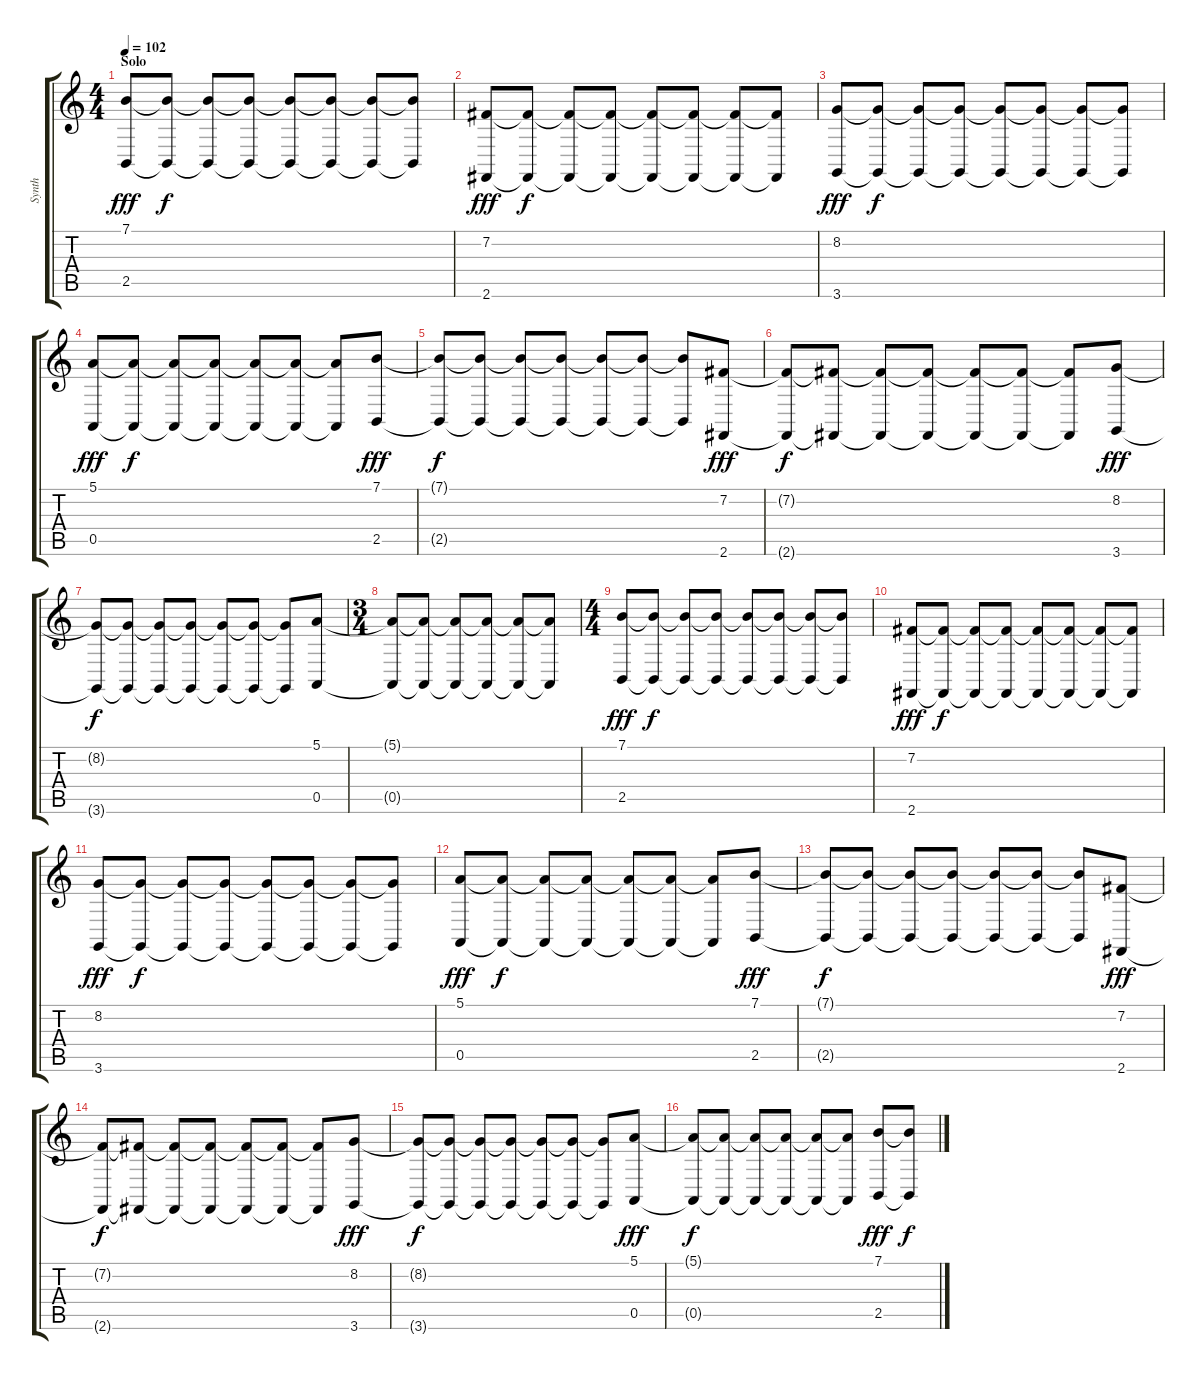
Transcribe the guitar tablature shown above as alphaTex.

\track ("Synth" "Synth") {instrument lead2sawtooth}
\staff {score tabs}
\tuning (E4 B3 G3 D3 A2 E2) {hide}
\ts (4 4)
\section ("" "Solo")
\tempo 102
\clef g2
\ks c
(7.1 2.5).8{dy fff} (7.1{t} 2.5{t}).8{dy f} (7.1{t} 2.5{t}).8 (7.1{t} 2.5{t}).8 (7.1{t} 2.5{t}).8 (7.1{t} 2.5{t}).8 (7.1{t} 2.5{t}).8 (7.1{t} 2.5{t}).8 |
(7.2 2.6).8{dy fff} (7.2{t} 2.6{t}).8{dy f} (7.2{t} 2.6{t}).8 (7.2{t} 2.6{t}).8 (7.2{t} 2.6{t}).8 (7.2{t} 2.6{t}).8 (7.2{t} 2.6{t}).8 (7.2{t} 2.6{t}).8 |
(8.2 3.6).8{dy fff} (8.2{t} 3.6{t}).8{dy f} (8.2{t} 3.6{t}).8 (8.2{t} 3.6{t}).8 (8.2{t} 3.6{t}).8 (8.2{t} 3.6{t}).8 (8.2{t} 3.6{t}).8 (8.2{t} 3.6{t}).8 |
(5.1 0.5).8{dy fff} (5.1{t} 0.5{t}).8{dy f} (5.1{t} 0.5{t}).8 (5.1{t} 0.5{t}).8 (5.1{t} 0.5{t}).8 (5.1{t} 0.5{t}).8 (5.1{t} 0.5{t}).8 (7.1 2.5).8{dy fff} |
(7.1{t} 2.5{t}).8{dy f} (7.1{t} 2.5{t}).8 (7.1{t} 2.5{t}).8 (7.1{t} 2.5{t}).8 (7.1{t} 2.5{t}).8 (7.1{t} 2.5{t}).8 (7.1{t} 2.5{t}).8 (7.2 2.6).8{dy fff} |
(7.2{t} 2.6{t}).8{dy f} (7.2{t} 2.6{t}).8 (7.2{t} 2.6{t}).8 (7.2{t} 2.6{t}).8 (7.2{t} 2.6{t}).8 (7.2{t} 2.6{t}).8 (7.2{t} 2.6{t}).8 (8.2 3.6).8{dy fff} |
(8.2{t} 3.6{t}).8{dy f} (8.2{t} 3.6{t}).8 (8.2{t} 3.6{t}).8 (8.2{t} 3.6{t}).8 (8.2{t} 3.6{t}).8 (8.2{t} 3.6{t}).8 (8.2{t} 3.6{t}).8 (5.1 0.5).8 |
\ts (3 4)
(5.1{t} 0.5{t}).8 (5.1{t} 0.5{t}).8 (5.1{t} 0.5{t}).8 (5.1{t} 0.5{t}).8 (5.1{t} 0.5{t}).8 (5.1{t} 0.5{t}).8 |
\ts (4 4)
(7.1 2.5).8{dy fff} (7.1{t} 2.5{t}).8{dy f} (7.1{t} 2.5{t}).8 (7.1{t} 2.5{t}).8 (7.1{t} 2.5{t}).8 (7.1{t} 2.5{t}).8 (7.1{t} 2.5{t}).8 (7.1{t} 2.5{t}).8 |
(7.2 2.6).8{dy fff} (7.2{t} 2.6{t}).8{dy f} (7.2{t} 2.6{t}).8 (7.2{t} 2.6{t}).8 (7.2{t} 2.6{t}).8 (7.2{t} 2.6{t}).8 (7.2{t} 2.6{t}).8 (7.2{t} 2.6{t}).8 |
(8.2 3.6).8{dy fff} (8.2{t} 3.6{t}).8{dy f} (8.2{t} 3.6{t}).8 (8.2{t} 3.6{t}).8 (8.2{t} 3.6{t}).8 (8.2{t} 3.6{t}).8 (8.2{t} 3.6{t}).8 (8.2{t} 3.6{t}).8 |
(5.1 0.5).8{dy fff} (5.1{t} 0.5{t}).8{dy f} (5.1{t} 0.5{t}).8 (5.1{t} 0.5{t}).8 (5.1{t} 0.5{t}).8 (5.1{t} 0.5{t}).8 (5.1{t} 0.5{t}).8 (7.1 2.5).8{dy fff instrument lead2sawtooth} |
(7.1{t} 2.5{t}).8{dy f} (7.1{t} 2.5{t}).8 (7.1{t} 2.5{t}).8 (7.1{t} 2.5{t}).8 (7.1{t} 2.5{t}).8 (7.1{t} 2.5{t}).8 (7.1{t} 2.5{t}).8 (7.2 2.6).8{dy fff} |
(7.2{t} 2.6{t}).8{dy f} (7.2{t} 2.6{t}).8 (7.2{t} 2.6{t}).8 (7.2{t} 2.6{t}).8 (7.2{t} 2.6{t}).8 (7.2{t} 2.6{t}).8 (7.2{t} 2.6{t}).8 (8.2 3.6).8{dy fff} |
(8.2{t} 3.6{t}).8{dy f} (8.2{t} 3.6{t}).8 (8.2{t} 3.6{t}).8 (8.2{t} 3.6{t}).8 (8.2{t} 3.6{t}).8 (8.2{t} 3.6{t}).8 (8.2{t} 3.6{t}).8 (5.1 0.5).8{dy fff} |
(5.1{t} 0.5{t}).8{dy f} (5.1{t} 0.5{t}).8 (5.1{t} 0.5{t}).8 (5.1{t} 0.5{t}).8 (5.1{t} 0.5{t}).8 (5.1{t} 0.5{t}).8 (7.1 2.5).8{dy fff} (7.1{t} 2.5{t}).8{dy f}
